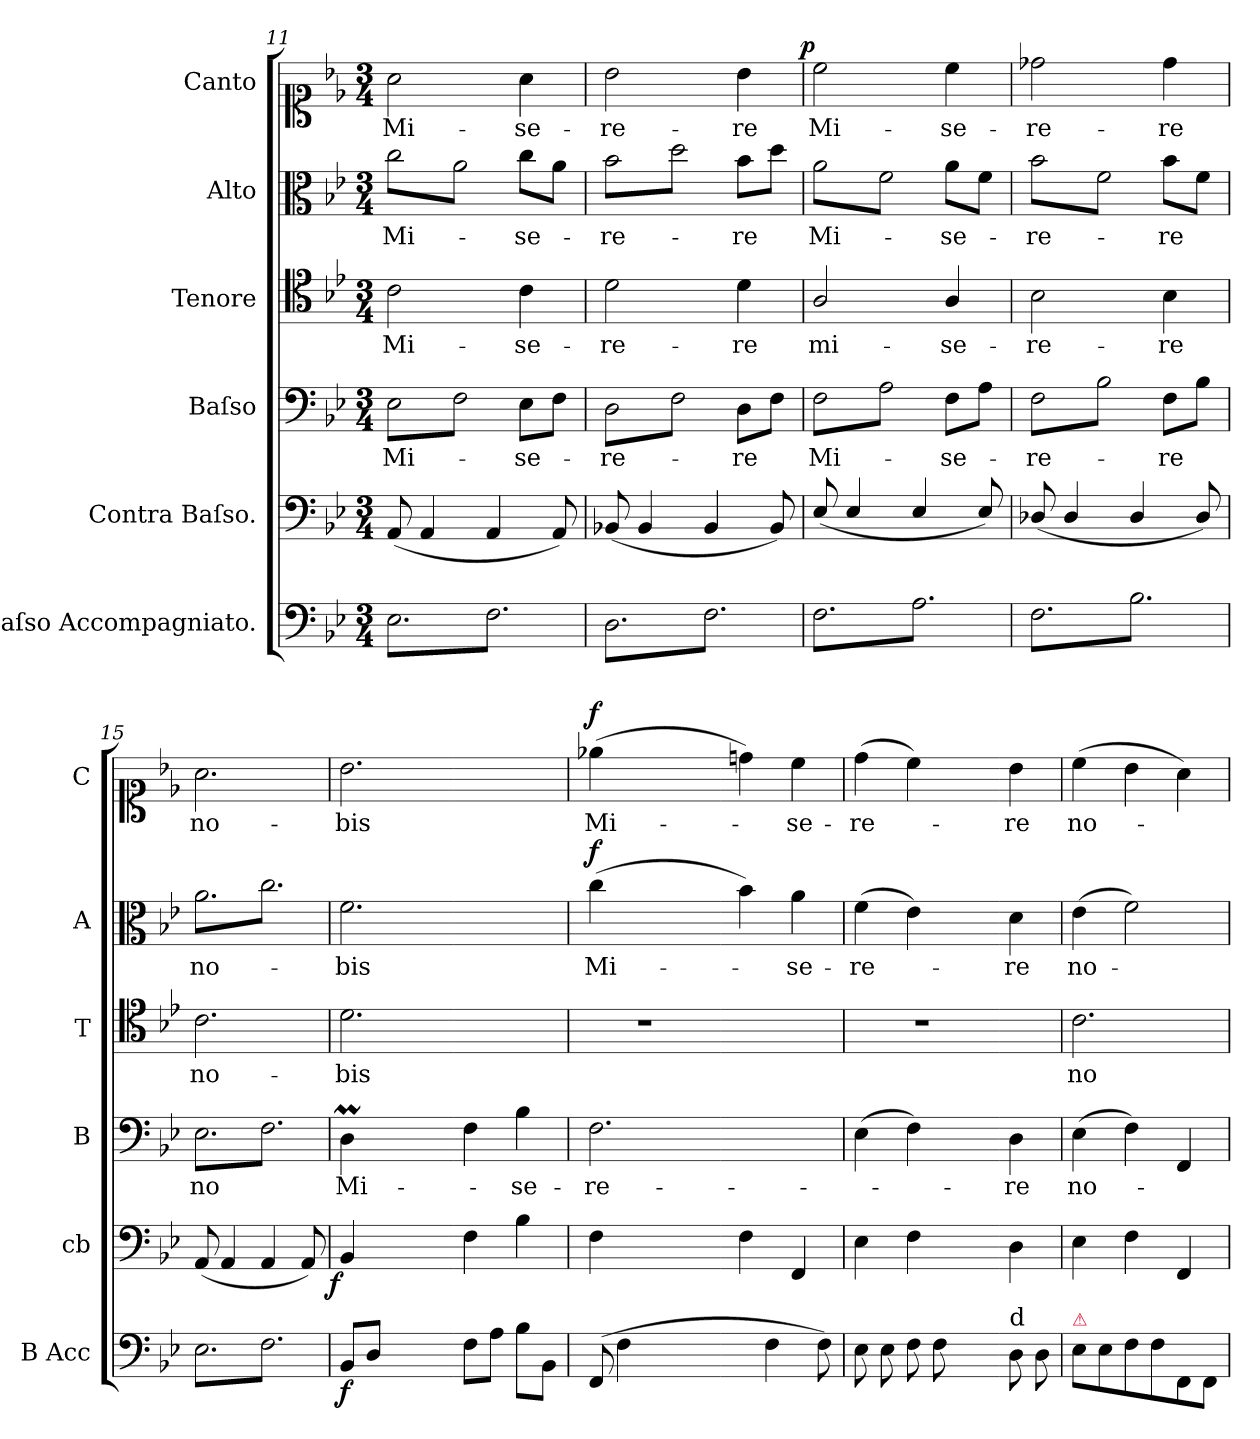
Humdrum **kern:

**kern	**dynam	**kern	**dynam	**kern	**text	**kern	**text	**kern	**text	**dynam	**kern	**text	**dynam
*part6	*part6	*part5	*part5	*part4	*part4	*part3	*part3	*part2	*part2	*part2	*part1	*part1	*part1
*staff6	*staff6	*staff5	*staff5	*staff4	*staff4	*staff3	*staff3	*staff2	*staff2	*staff2	*staff1	*staff1	*staff1
*I"Baſso Accompagniato.	*	*I"Contra Baſso.	*	*I"Baſso	*	*I"Tenore	*	*I"Alto	*	*	*I"Canto	*	*
*I'B Acc	*	*I'cb	*	*I'B	*	*I'T	*	*I'A	*	*	*I'C	*	*
*clefF4	*	*clefF4	*	*clefF4	*	*clefC4	*	*clefC3	*	*	*clefC1	*	*
*k[b-e-]	*	*k[b-e-]	*	*k[b-e-]	*	*k[b-e-]	*	*k[b-e-]	*	*	*k[b-e-]	*	*
*M3/4	*	*M3/4	*	*M3/4	*	*M3/4	*	*M3/4	*	*	*M3/4	*	*
=11	=11	=11	=11	=11	=11	=11	=11	=11	=11	=11	=11	=11	=11
!	!	!	!	!	!	!	!LO:LY:i	!	!	!	!	!	!
*tremolo	*	*	*	*	*	*	*	*	*	*	*	*	*
*	*	*	*	*tremolo	*	*	*	*	*	*	*	*	*
*	*	*	*	*	*	*	*	*tremolo	*	*	*	*	*
8E-\L	.	(8AA/	.	8E-\L	Mi-	2c\	Mi-	8cc\L	Mi-	.	2a\	Mi-	.
8F\	.	4AA/	.	8F\	.	.	.	8a\	.	.	.	.	.
8E-\	.	.	.	8E-\	.	.	.	8cc\	.	.	.	.	.
8F\	.	4AA/	.	8F\J	.	.	.	8a\J	.	.	.	.	.
*	*	*	*	*	*	*	*	*Xtremolo	*	*	*	*	*
*	*	*	*	*Xtremolo	*	*	*	*	*	*	*	*	*
!	!	!	!	!	!	!	!LO:LY:i	!	!	!	!	!	!
8E-\	.	.	.	8E-\L	-se-	4c\	-se-	8cc\L	-se-	.	4a\	-se-	.
8F\J	.	8AA/)	.	8F\J	.	.	.	8a\J	.	.	.	.	.
=12	=12	=12	=12	=12	=12	=12	=12	=12	=12	=12	=12	=12	=12
!	!	!	!	!	!	!	!LO:LY:i	!	!	!	!	!	!
*	*	*	*	*tremolo	*	*	*	*	*	*	*	*	*
*	*	*	*	*	*	*	*	*tremolo	*	*	*	*	*
8D\L	.	(8BB-X/	.	8D\L	-re-	2d\	-re-	8b-\L	-re-	.	2b-\	-re-	.
8F\	.	4BB-/	.	8F\	.	.	.	8dd\	.	.	.	.	.
8D\	.	.	.	8D\	.	.	.	8b-\	.	.	.	.	.
8F\	.	4BB-/	.	8F\J	.	.	.	8dd\J	.	.	.	.	.
*	*	*	*	*	*	*	*	*Xtremolo	*	*	*	*	*
*	*	*	*	*Xtremolo	*	*	*	*	*	*	*	*	*
!	!	!	!	!	!	!	!LO:LY:i	!	!	!	!	!	!
8D\	.	.	.	8D\L	-re	4d\	-re	8b-\L	-re	.	4b-\	-re	.
8F\J	.	8BB-/)	.	8F\J	.	.	.	8dd\J	.	.	.	.	.
=13	=13	=13	=13	=13	=13	=13	=13	=13	=13	=13	=13	=13	=13
!	!	!	!	!	!	!	!	!	!	!LO:DY:b:rj	!	!	!LO:DY:b:rj
*	*	*	*	*tremolo	*	*	*	*	*	*	*	*	*
*	*	*	*	*	*	*	*	*tremolo	*	*	*	*	*
8F\L	.	(8E-/	.	8F\L	Mi-	2A/	mi-	8a\L	Mi-	po	2cc\	Mi-	p
8A\	.	4E-/	.	8A\	.	.	.	8f\	.	.	.	.	.
8F\	.	.	.	8F\	.	.	.	8a\	.	.	.	.	.
8A\	.	4E-/	.	8A\J	.	.	.	8f\J	.	.	.	.	.
*	*	*	*	*	*	*	*	*Xtremolo	*	*	*	*	*
*	*	*	*	*Xtremolo	*	*	*	*	*	*	*	*	*
8F\	.	.	.	8F\L	-se-	4A/	-se-	8a\L	-se-	.	4cc\	-se-	.
8A\J	.	8E-/)	.	8A\J	.	.	.	8f\J	.	.	.	.	.
=14	=14	=14	=14	=14	=14	=14	=14	=14	=14	=14	=14	=14	=14
*	*	*	*	*tremolo	*	*	*	*	*	*	*	*	*
*	*	*	*	*	*	*	*	*tremolo	*	*	*	*	*
8F\L	.	(8D-X/	.	8F\L	-re-	2B-\	-re-	8b-\L	-re-	.	2dd-X\	-re-	.
8B-\	.	4D-/	.	8B-\	.	.	.	8f\	.	.	.	.	.
8F\	.	.	.	8F\	.	.	.	8b-\	.	.	.	.	.
8B-\	.	4D-/	.	8B-\J	.	.	.	8f\J	.	.	.	.	.
*	*	*	*	*	*	*	*	*Xtremolo	*	*	*	*	*
*	*	*	*	*Xtremolo	*	*	*	*	*	*	*	*	*
8F\	.	.	.	8F\L	-re	4B-\	-re	8b-\L	-re	.	4dd-\	-re	.
8B-\J	.	8D-/)	.	8B-\J	.	.	.	8f\J	.	.	.	.	.
=15	=15	=15	=15	=15	=15	=15	=15	=15	=15	=15	=15	=15	=15
*	*	*	*	*tremolo	*	*	*	*	*	*	*	*	*
*	*	*	*	*	*	*	*	*tremolo	*	*	*	*	*
8E-\L	.	(8AA/	.	8E-\L	no	2.c\	no-	8a\L	no-	.	2.a\	no-	.
8F\	.	4AA/	.	8F\	.	.	.	8cc\	.	.	.	.	.
8E-\	.	.	.	8E-\	.	.	.	8a\	.	.	.	.	.
8F\	.	4AA/	.	8F\	.	.	.	8cc\	.	.	.	.	.
8E-\	.	.	.	8E-\	.	.	.	8a\	.	.	.	.	.
8F\J	.	8AA/)	.	8F\J	.	.	.	8cc\J	.	.	.	.	.
*	*	*	*	*	*	*	*	*Xtremolo	*	*	*	*	*
*	*	*	*	*Xtremolo	*	*	*	*	*	*	*	*	*
*Xtremolo	*	*	*	*	*	*	*	*	*	*	*	*	*
=16	=16	=16	=16	=16	=16	=16	=16	=16	=16	=16	=16	=16	=16
!	!LO:DY:b	!	!LO:DY:b:rj	!	!	!	!	!	!	!	!	!	!
8BB-/L	f	4BB-/	f	4Dm\	Mi-	2.d\	-bis	2.f\	-bis	.	2.b-\	-bis	.
8D/J	.	.	.	.	.	.	.	.	.	.	.	.	.
2ryy	.	2ryy	.	2ryy	.	.	.	.	.	.	.	.	.
=-	=-	=-	=-	=-	=-	=-	=-	=-	=-	=-	=-	=-	=-
8F\L	.	4F\	.	4F\	.	2ryy	.	2ryy	.	.	2ryy	.	.
8A\J	.	.	.	.	.	.	.	.	.	.	.	.	.
8B-\L	.	4B-\	.	4B-\	-se-	.	.	.	.	.	.	.	.
8BB-\J	.	.	.	.	.	.	.	.	.	.	.	.	.
=17	=17	=17	=17	=17	=17	=17	=17	=17	=17	=17	=17	=17	=17
!	!	!	!	!	!	!	!	!	!	!LO:DY:a	!	!	!LO:DY:a
(>8FF/	.	4F\	.	2.F\	-re-	2.r	.	(4cc\	Mi-	f	(4ee-X\	Mi-	f
4F\	.	.	.	.	.	.	.	.	.	.	.	.	.
.	.	2ryy	.	.	.	.	.	2ryy	.	.	2ryy	.	.
4.ryy	.	.	.	.	.	.	.	.	.	.	.	.	.
=-	=-	=-	=-	=-	=-	=-	=-	=-	=-	=-	=-	=-	=-
8ryy	.	4F\	.	2ryy	.	2ryy	.	4b-\)	.	.	4ddn\)	.	.
4F\	.	.	.	.	.	.	.	.	.	.	.	.	.
.	.	4FF/	.	.	.	.	.	4a\	-se-	.	4cc\	-se-	.
8F\)	.	.	.	.	.	.	.	.	.	.	.	.	.
=18	=18	=18	=18	=18	=18	=18	=18	=18	=18	=18	=18	=18	=18
8E-\	.	4E-\	.	(4E-\	.	2.r	.	(4f\	-re-	.	(4dd\	-re-	.
8E-\	.	.	.	.	.	.	.	.	.	.	.	.	.
8F\	.	4F\	.	4F\)	.	.	.	4e-\)	.	.	4cc\)	.	.
8F\	.	.	.	.	.	.	.	.	.	.	.	.	.
4ryy	.	4ryy	.	4ryy	.	.	.	4ryy	.	.	4ryy	.	.
=-	=-	=-	=-	=-	=-	=-	=-	=-	=-	=-	=-	=-	=-
!LO:TX:a:t=d	!	!	!	!	!	!	!	!	!	!	!	!	!
8D\	.	4D\	.	4D\	-re	4ryy	.	4d\	-re	.	4b-\	-re	.
8D\	.	.	.	.	.	.	.	.	.	.	.	.	.
=19	=19	=19	=19	=19	=19	=19	=19	=19	=19	=19	=19	=19	=19
!LO:TX:a:color=crimson:t=⚠	!	!	!	!	!	!	!	!	!	!	!	!	!
8E-\L	.	4E-\	.	(4E-\	no-	2.c\	no-	(4e-\	no-	.	(4cc\	no-	.
8E-\	.	.	.	.	.	.	.	.	.	.	.	.	.
8F\	.	4F\	.	4F\)	.	.	.	2f\)	.	.	4b-\	.	.
8F\	.	.	.	.	.	.	.	.	.	.	.	.	.
8FF/	.	4FF/	.	4FF/	.	.	.	.	.	.	4a\)	.	.
8FF/J	.	.	.	.	.	.	.	.	.	.	.	.	.
=	=	=	=	=	=	=	=	=	=	=	=	=	=
*-	*-	*-	*-	*-	*-	*-	*-	*-	*-	*-	*-	*-	*-
